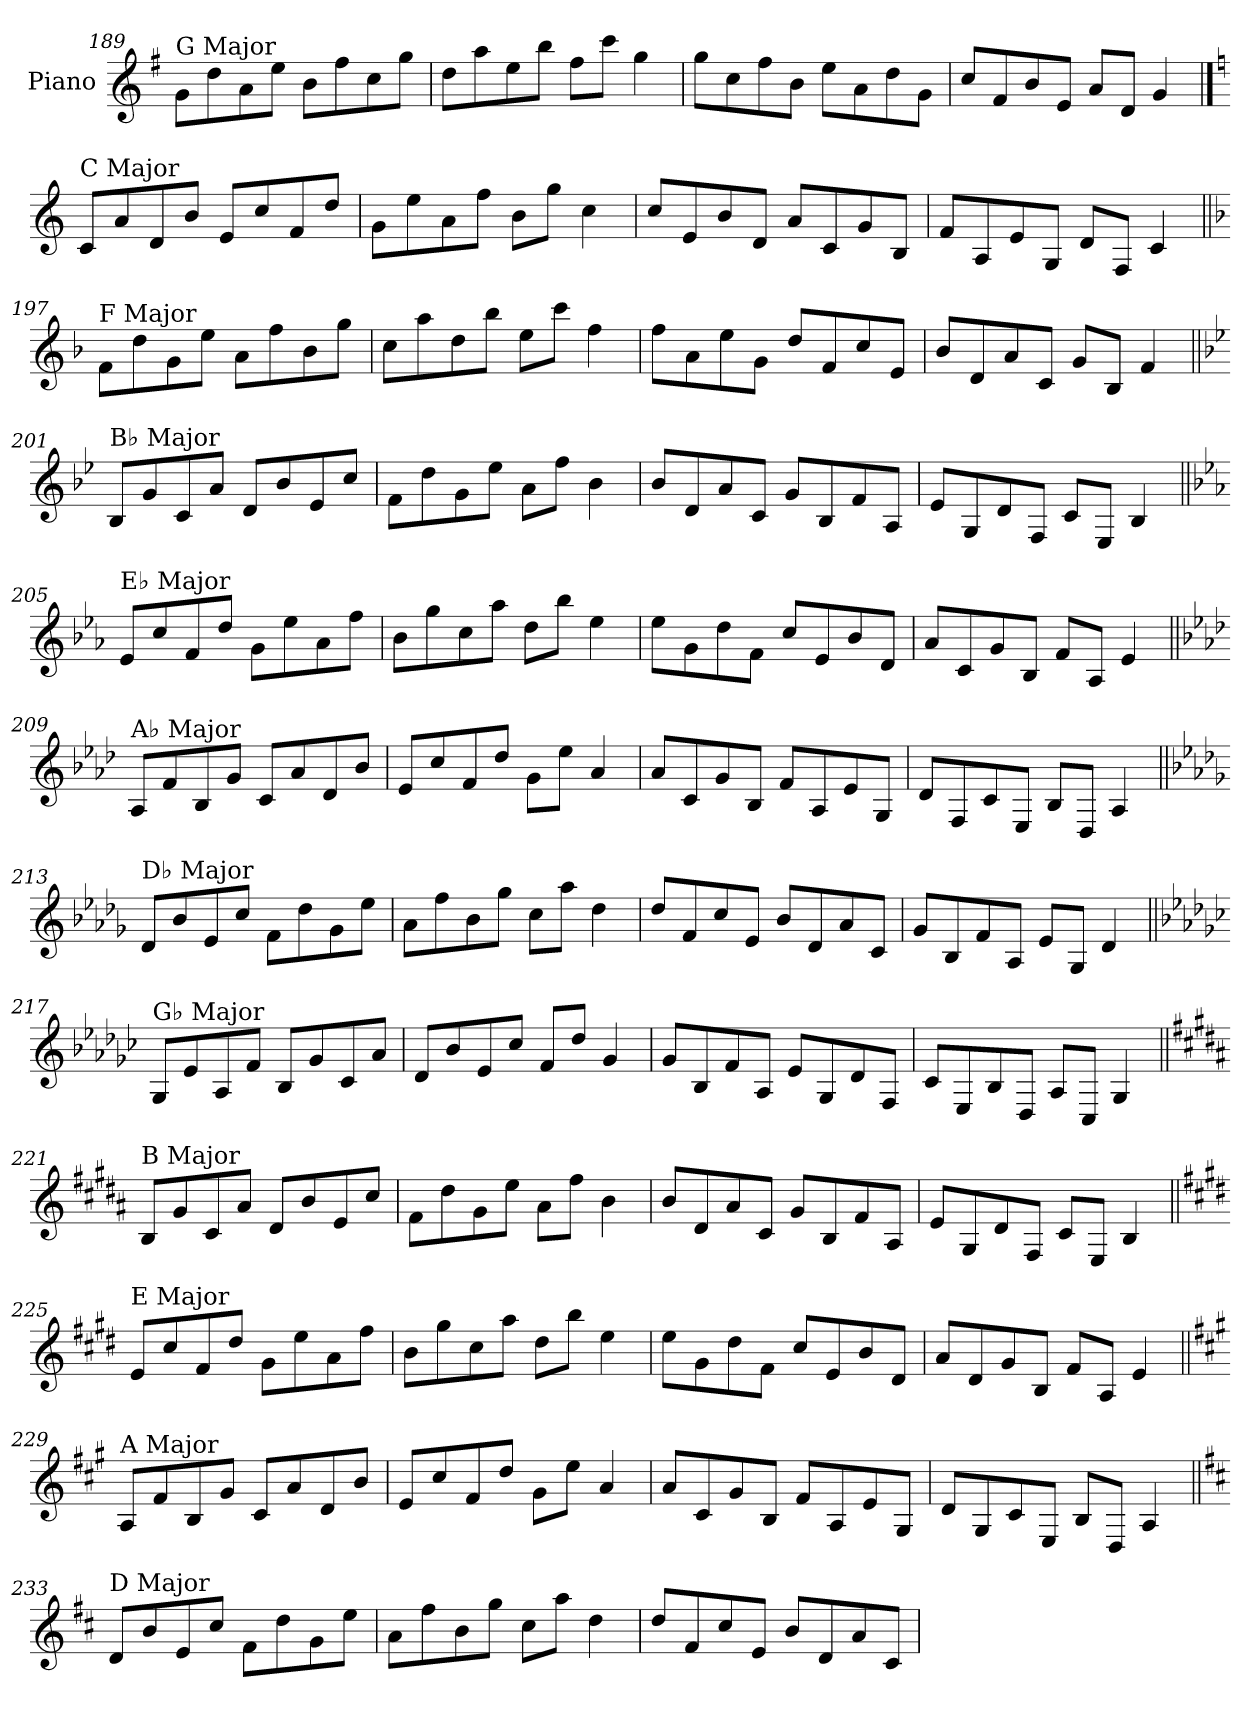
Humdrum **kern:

**kern
*part1
*staff1
*I"Piano
*I'Pno.
!!LO:LB:g=z
*clefG2
*k[f#]
=189
!LO:TX:a:t=G Major
8g\L
8dd\
8a\
8ee\J
8b\L
8ff#\
8cc\
8gg\J
=190
8dd\L
8aa\
8ee\
8bb\J
8ff#\L
8ccc\J
4gg\
=191
8gg\L
8cc\
8ff#\
8b\J
8ee\L
8a\
8dd\
8g\J
=192
8cc/L
8f#/
8b/
8e/J
8a/L
8d/J
4g/
!!LO:PB:g=z
==193
*k[]
!LO:TX:a:t=C Major
8c/L
8a/
8d/
8b/J
8e/L
8cc/
8f/
8dd/J
=194
8g\L
8ee\
8a\
8ff\J
8b\L
8gg\J
4cc\
=195
8cc/L
8e/
8b/
8d/J
8a/L
8c/
8g/
8B/J
=196
8f/L
8A/
8e/
8G/J
8d/L
8F/J
4c/
!!LO:LB:g=z
=197||
*k[b-]
!LO:TX:a:t=F Major
8f\L
8dd\
8g\
8ee\J
8a\L
8ff\
8b-\
8gg\J
=198
8cc\L
8aa\
8dd\
8bb-\J
8ee\L
8ccc\J
4ff\
=199
8ff\L
8a\
8ee\
8g\J
8dd/L
8f/
8cc/
8e/J
=200
8b-/L
8d/
8a/
8c/J
8g/L
8B-/J
4f/
!!LO:LB:g=z
=201||
*k[b-e-]
!LO:TX:a:t=B♭ Major
8B-/L
8g/
8c/
8a/J
8d/L
8b-/
8e-/
8cc/J
=202
8f\L
8dd\
8g\
8ee-\J
8a\L
8ff\J
4b-\
=203
8b-/L
8d/
8a/
8c/J
8g/L
8B-/
8f/
8A/J
=204
8e-/L
8G/
8d/
8F/J
8c/L
8E-/J
4B-/
!!LO:LB:g=z
=205||
*k[b-e-a-]
!LO:TX:a:t=E♭ Major
8e-/L
8cc/
8f/
8dd/J
8g\L
8ee-\
8a-\
8ff\J
=206
8b-\L
8gg\
8cc\
8aa-\J
8dd\L
8bb-\J
4ee-\
=207
8ee-\L
8g\
8dd\
8f\J
8cc/L
8e-/
8b-/
8d/J
=208
8a-/L
8c/
8g/
8B-/J
8f/L
8A-/J
4e-/
!!LO:LB:g=z
=209||
*k[b-e-a-d-]
!LO:TX:a:t=A♭ Major
8A-/L
8f/
8B-/
8g/J
8c/L
8a-/
8d-/
8b-/J
=210
8e-/L
8cc/
8f/
8dd-/J
8g\L
8ee-\J
4a-/
=211
8a-/L
8c/
8g/
8B-/J
8f/L
8A-/
8e-/
8G/J
=212
8d-/L
8F/
8c/
8E-/J
8B-/L
8D-/J
4A-/
!!LO:LB:g=z
=213||
*k[b-e-a-d-g-]
!LO:TX:a:t=D♭ Major
8d-/L
8b-/
8e-/
8cc/J
8f\L
8dd-\
8g-\
8ee-\J
=214
8a-\L
8ff\
8b-\
8gg-\J
8cc\L
8aa-\J
4dd-\
=215
8dd-/L
8f/
8cc/
8e-/J
8b-/L
8d-/
8a-/
8c/J
=216
8g-/L
8B-/
8f/
8A-/J
8e-/L
8G-/J
4d-/
!!LO:LB:g=z
=217||
*k[b-e-a-d-g-c-]
!LO:TX:a:t=G♭ Major
8G-/L
8e-/
8A-/
8f/J
8B-/L
8g-/
8c-/
8a-/J
=218
8d-/L
8b-/
8e-/
8cc-/J
8f/L
8dd-/J
4g-/
=219
8g-/L
8B-/
8f/
8A-/J
8e-/L
8G-/
8d-/
8F/J
=220
8c-/L
8E-/
8B-/
8D-/J
8A-/L
8C-/J
4G-/
!!LO:LB:g=z
=221||
*k[f#c#g#d#a#]
!LO:TX:a:t=B Major
8B/L
8g#/
8c#/
8a#/J
8d#/L
8b/
8e/
8cc#/J
=222
8f#\L
8dd#\
8g#\
8ee\J
8a#\L
8ff#\J
4b\
=223
8b/L
8d#/
8a#/
8c#/J
8g#/L
8B/
8f#/
8A#/J
=224
8e/L
8G#/
8d#/
8F#/J
8c#/L
8E/J
4B/
!!LO:LB:g=z
=225||
*k[f#c#g#d#]
!LO:TX:a:t=E Major
8e/L
8cc#/
8f#/
8dd#/J
8g#\L
8ee\
8a\
8ff#\J
=226
8b\L
8gg#\
8cc#\
8aa\J
8dd#\L
8bb\J
4ee\
=227
8ee\L
8g#\
8dd#\
8f#\J
8cc#/L
8e/
8b/
8d#/J
=228
8a/L
8d#/
8g#/
8B/J
8f#/L
8A/J
4e/
!!LO:LB:g=z
=229||
*k[f#c#g#]
!LO:TX:a:t=A Major
8A/L
8f#/
8B/
8g#/J
8c#/L
8a/
8d/
8b/J
=230
8e/L
8cc#/
8f#/
8dd/J
8g#\L
8ee\J
4a/
=231
8a/L
8c#/
8g#/
8B/J
8f#/L
8A/
8e/
8G#/J
=232
8d/L
8G#/
8c#/
8E/J
8B/L
8D/J
4A/
!!LO:LB:g=z
=233||
*k[f#c#]
!LO:TX:a:t=D Major
8d/L
8b/
8e/
8cc#/J
8f#\L
8dd\
8g\
8ee\J
=234
8a\L
8ff#\
8b\
8gg\J
8cc#\L
8aa\J
4dd\
=235
8dd/L
8f#/
8cc#/
8e/J
8b/L
8d/
8a/
8c#/J
=
*-
